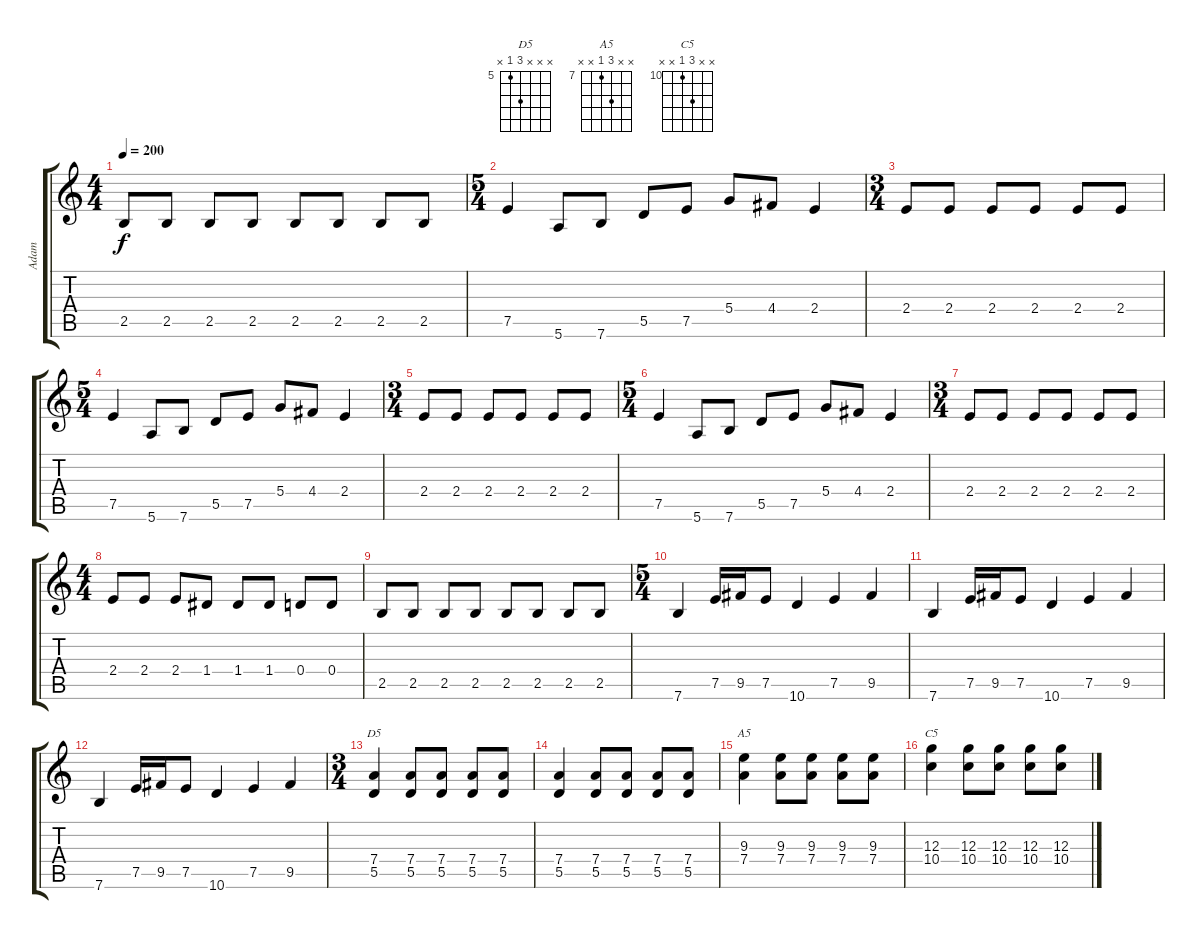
\track ("Adam" "Adam") {instrument overdrivenguitar}
\staff {score tabs}
\tuning (E4 B3 G3 D3 A2 E2) {hide}
\chord ("D5" x x x 7 5 x) {firstfret 5}
\chord ("A5" x x 9 7 x x) {firstfret 7}
\chord ("C5" x x 12 10 x x) {firstfret 10}
\ts (4 4)
\tempo 200
\clef g2
\ks c
2.5.8{dy f} 2.5.8 2.5.8 2.5.8 2.5.8 2.5.8 2.5.8 2.5.8 |
\ts (5 4)
7.5.4 5.6.8 7.6.8 5.5.8 7.5.8 5.4.8 4.4.8 2.4.4 |
\ts (3 4)
2.4.8 2.4.8 2.4.8 2.4.8 2.4.8 2.4.8 |
\ts (5 4)
7.5.4 5.6.8 7.6.8 5.5.8 7.5.8 5.4.8 4.4.8 2.4.4 |
\ts (3 4)
2.4.8 2.4.8 2.4.8 2.4.8 2.4.8 2.4.8 |
\ts (5 4)
7.5.4 5.6.8 7.6.8 5.5.8 7.5.8 5.4.8 4.4.8 2.4.4 |
\ts (3 4)
2.4.8 2.4.8 2.4.8 2.4.8 2.4.8 2.4.8 |
\ts (4 4)
2.4.8 2.4.8 2.4.8 1.4.8 1.4.8 1.4.8 0.4.8 0.4.8 |
2.5.8 2.5.8 2.5.8 2.5.8 2.5.8 2.5.8 2.5.8 2.5.8 |
\ts (5 4)
7.6.4 7.5.16 9.5.16 7.5.8 10.6.4 7.5.4 9.5.4 |
7.6.4 7.5.16 9.5.16 7.5.8 10.6.4 7.5.4 9.5.4 |
7.6.4 7.5.16 9.5.16 7.5.8 10.6.4 7.5.4 9.5.4 |
\ts (3 4)
(7.4 5.5).4{ch "D5"} (7.4 5.5).8 (7.4 5.5).8 (7.4 5.5).8 (7.4 5.5).8 |
(7.4 5.5).4 (7.4 5.5).8 (7.4 5.5).8 (7.4 5.5).8 (7.4 5.5).8 |
(9.3 7.4).4{ch "A5"} (9.3 7.4).8 (9.3 7.4).8 (9.3 7.4).8 (9.3 7.4).8 |
(12.3 10.4).4{ch "C5"} (12.3 10.4).8 (12.3 10.4).8 (12.3 10.4).8 (12.3 10.4).8
